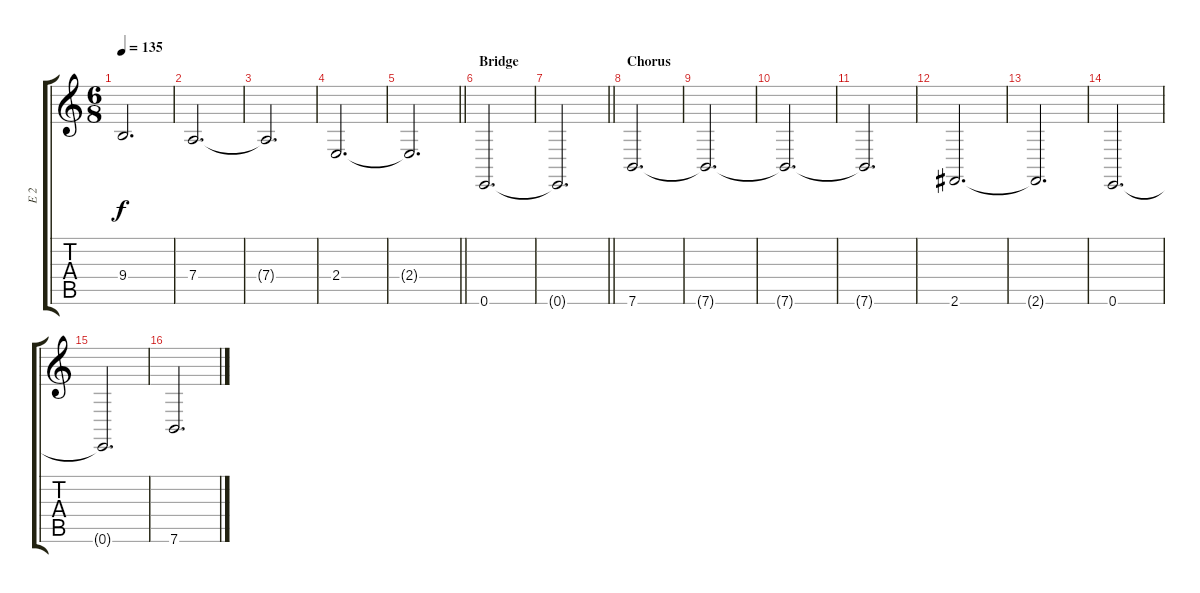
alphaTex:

\track ("E 2" "E 2") {instrument synthstrings1}
\staff {score tabs}
\tuning (E4 B3 G3 D3 A2 E2) {hide}
\ts (6 8)
\tempo 135
\clef g2
\ks c
9.4{t}.2{d dy f} |
7.4.2{d} |
7.4{t}.2{d} |
2.4.2{d} |
\barLineRight lightlight
2.4{t}.2{d} |
\section ("" "Bridge")
0.6.2{d} |
\barLineRight lightlight
0.6{t}.2{d} |
\section ("" "Chorus")
7.6.2{d volume 14 instrument stringensemble1} |
7.6{t}.2{d} |
7.6{t}.2{d} |
7.6{t}.2{d} |
2.6.2{d} |
2.6{t}.2{d} |
0.6.2{d} |
0.6{t}.2{d} |
7.6.2{d}
